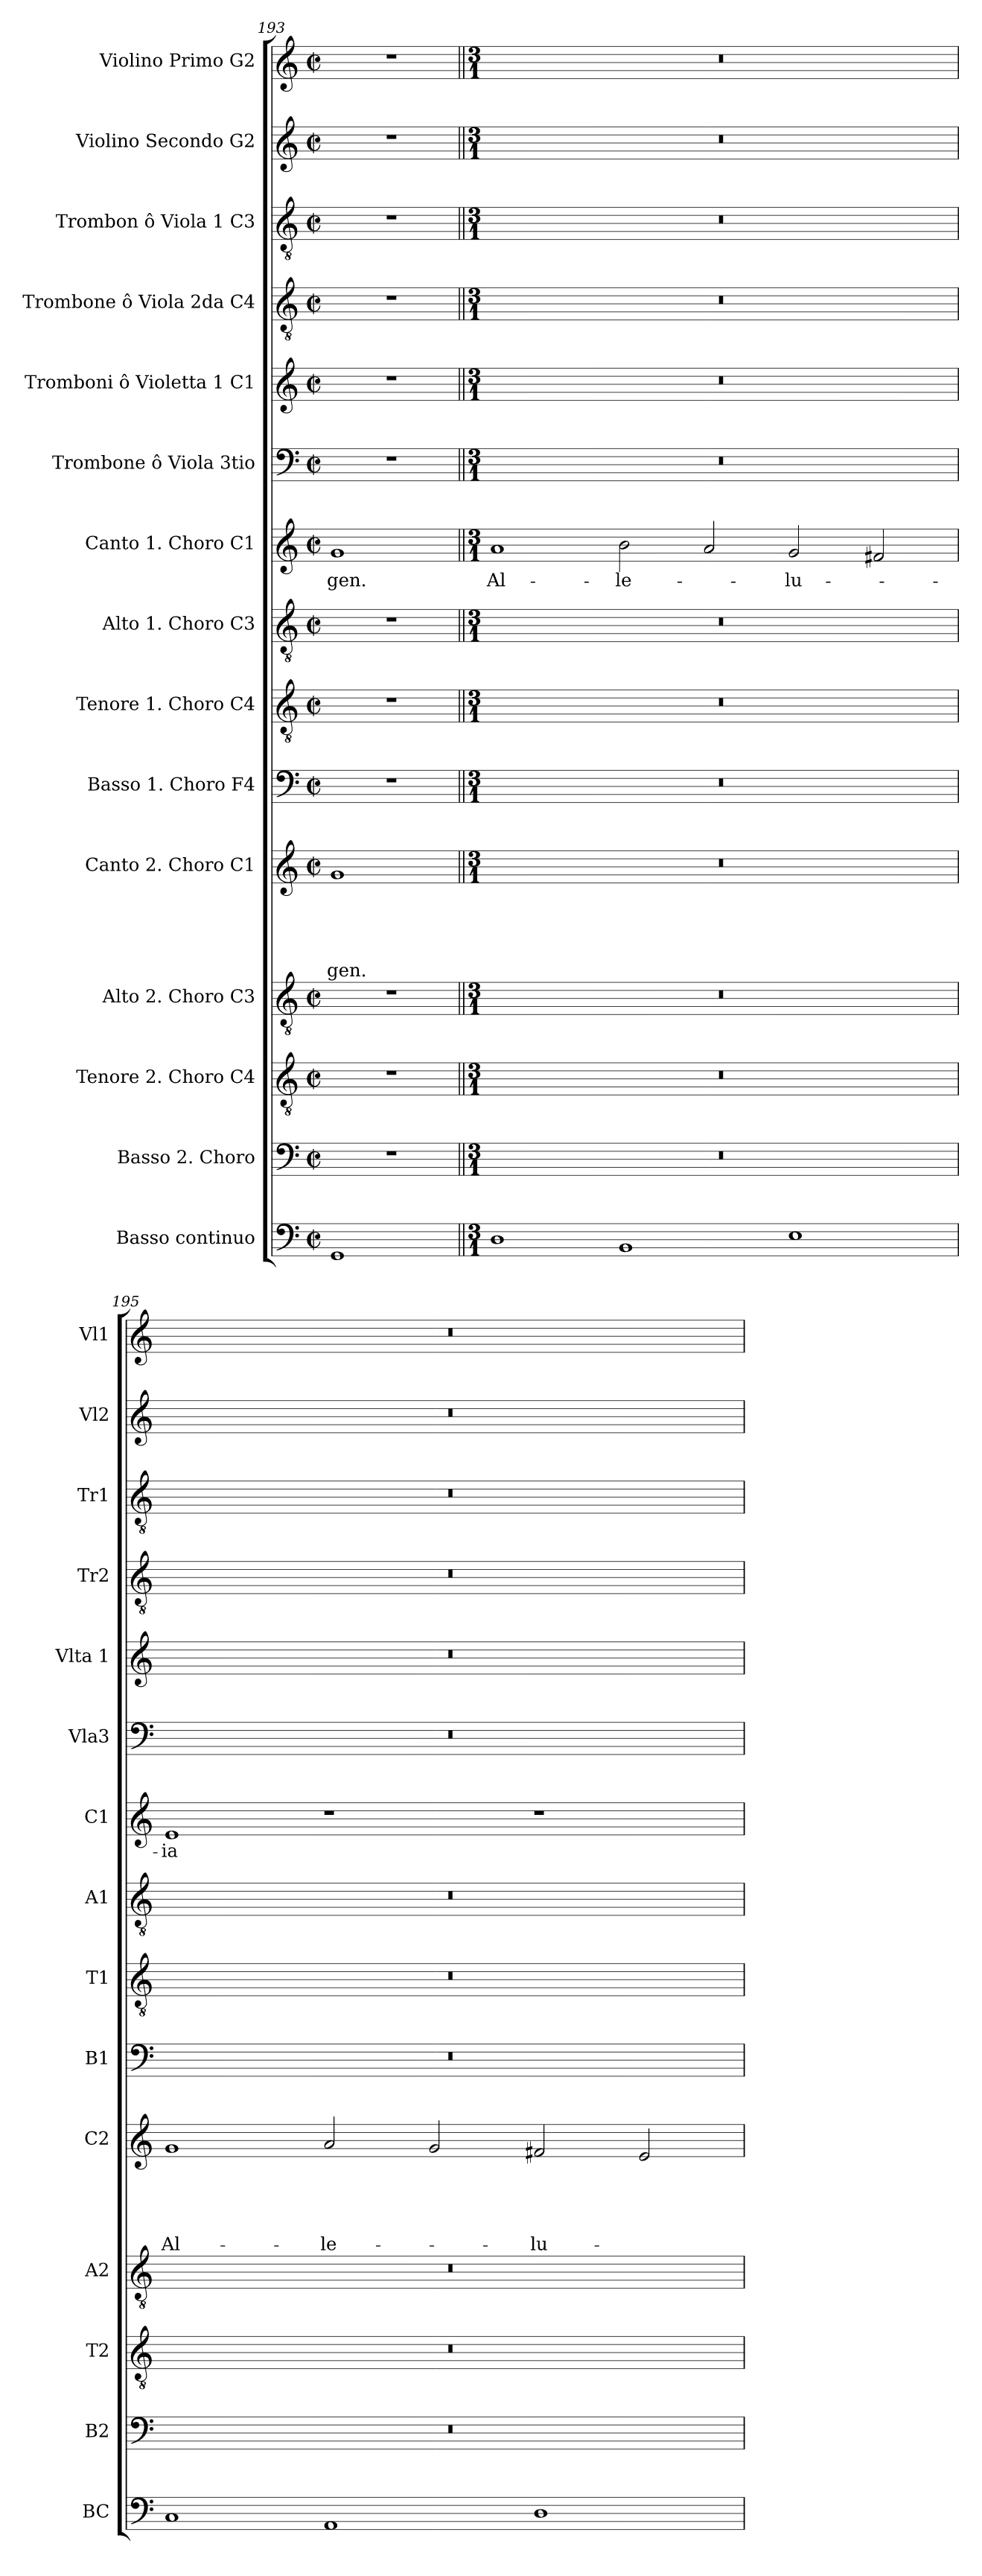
**kern	**kern	**kern	**kern	**kern	**text	**text	**text	**text	**text	**kern	**kern	**kern	**kern	**text	**kern	**kern	**kern	**kern	**kern	**kern
*part15	*part14	*part13	*part12	*part11	*part11	*part11	*part11	*part11	*part11	*part10	*part9	*part8	*part7	*part7	*part6	*part5	*part4	*part3	*part2	*part1
*staff15	*staff14	*staff13	*staff12	*staff11	*staff11	*staff11	*staff11	*staff11	*staff11	*staff10	*staff9	*staff8	*staff7	*staff7	*staff6	*staff5	*staff4	*staff3	*staff2	*staff1
*I"Basso continuo	*I"Basso 2. Choro	*I"Tenore 2. Choro C4	*I"Alto 2. Choro C3	*I"Canto 2. Choro  C1	*	*	*	*	*	*I"Basso 1. Choro F4	*I"Tenore 1. Choro C4	*I"Alto 1. Choro C3	*I"Canto 1. Choro  C1	*	*I"Trombone ô Viola 3tio	*I"Tromboni ô Violetta 1 C1	*I"Trombone ô Viola 2da C4	*I"Trombon ô Viola 1 C3	*I"Violino Secondo G2	*I"Violino Primo G2
*I'BC	*I'B2	*I'T2	*I'A2	*I'C2	*	*	*	*	*	*I'B1	*I'T1	*I'A1	*I'C1	*	*I'Vla3	*I'Vlta 1	*I'Tr2	*I'Tr1	*I'Vl2	*I'Vl1
*clefF4	*clefF4	*clefGv2	*clefGv2	*clefG2	*	*	*	*	*	*clefF4	*clefGv2	*clefGv2	*clefG2	*	*clefF4	*clefG2	*clefGv2	*clefGv2	*clefG2	*clefG2
*k[]	*k[]	*k[]	*k[]	*k[]	*	*	*	*	*	*k[]	*k[]	*k[]	*k[]	*	*k[]	*k[]	*k[]	*k[]	*k[]	*k[]
*C:	*C:	*C:	*C:	*C:	*	*	*	*	*	*C:	*C:	*C:	*C:	*	*C:	*C:	*C:	*C:	*C:	*C:
*M2/2	*M2/2	*M2/2	*M2/2	*M2/2	*	*	*	*	*	*M2/2	*M2/2	*M2/2	*M2/2	*	*M2/2	*M2/2	*M2/2	*M2/2	*M2/2	*M2/2
*met(c|)	*met(c|)	*met(c|)	*met(c|)	*met(c|)	*	*	*	*	*	*met(c|)	*met(c|)	*met(c|)	*met(c|)	*	*met(c|)	*met(c|)	*met(c|)	*met(c|)	*met(c|)	*met(c|)
=193	=193	=193	=193	=193	=193	=193	=193	=193	=193	=193	=193	=193	=193	=193	=193	=193	=193	=193	=193	=193
!	!	!	!	!	!	!	!	!	!LO:LY:b	!	!	!	!	!LO:LY:b	!	!	!	!	!	!
1GG	1r	1r	1r	1g	.	.	.	.	-gen.	1r	1r	1r	1g	-gen.	1r	1r	1r	1r	1r	1r
!!LO:LB:g=z
=194||	=194||	=194||	=194||	=194||	=194||	=194||	=194||	=194||	=194||	=194||	=194||	=194||	=194||	=194||	=194||	=194||	=194||	=194||	=194||	=194||
*M3/1	*M3/1	*M3/1	*M3/1	*M3/1	*	*	*	*	*	*M3/1	*M3/1	*M3/1	*M3/1	*	*M3/1	*M3/1	*M3/1	*M3/1	*M3/1	*M3/1
!	!	!	!	!	!	!	!	!	!	!	!	!	!	!LO:LY:b	!	!	!	!	!	!
1D	0.r	0.r	0.r	0.r	.	.	.	.	.	0.r	0.r	0.r	1a	Al-	0.r	0.r	0.r	0.r	0.r	0.r
!	!	!	!	!	!	!	!	!	!	!	!	!	!	!LO:LY:b	!	!	!	!	!	!
1BB	.	.	.	.	.	.	.	.	.	.	.	.	2b\	-le-	.	.	.	.	.	.
.	.	.	.	.	.	.	.	.	.	.	.	.	2a/	.	.	.	.	.	.	.
!	!	!	!	!	!	!	!	!	!	!	!	!	!	!LO:LY:b	!	!	!	!	!	!
1E	.	.	.	.	.	.	.	.	.	.	.	.	2g/	-lu-	.	.	.	.	.	.
.	.	.	.	.	.	.	.	.	.	.	.	.	2f#/	.	.	.	.	.	.	.
=195	=195	=195	=195	=195	=195	=195	=195	=195	=195	=195	=195	=195	=195	=195	=195	=195	=195	=195	=195	=195
!	!	!	!	!	!	!	!	!	!LO:LY:b	!	!	!	!	!LO:LY:b	!	!	!	!	!	!
1C	0.r	0.r	0.r	1g	.	.	.	.	Al-	0.r	0.r	0.r	1e	-ia	0.r	0.r	0.r	0.r	0.r	0.r
!	!	!	!	!	!	!	!	!	!LO:LY:b	!	!	!	!	!	!	!	!	!	!	!
1AA	.	.	.	2a/	.	.	.	.	-le-	.	.	.	1r	.	.	.	.	.	.	.
.	.	.	.	2g/	.	.	.	.	.	.	.	.	.	.	.	.	.	.	.	.
!	!	!	!	!	!	!	!	!	!LO:LY:b	!	!	!	!	!	!	!	!	!	!	!
1D	.	.	.	2f#X/	.	.	.	.	-lu-	.	.	.	1r	.	.	.	.	.	.	.
.	.	.	.	2e/	.	.	.	.	.	.	.	.	.	.	.	.	.	.	.	.
=	=	=	=	=	=	=	=	=	=	=	=	=	=	=	=	=	=	=	=	=
*-	*-	*-	*-	*-	*-	*-	*-	*-	*-	*-	*-	*-	*-	*-	*-	*-	*-	*-	*-	*-
